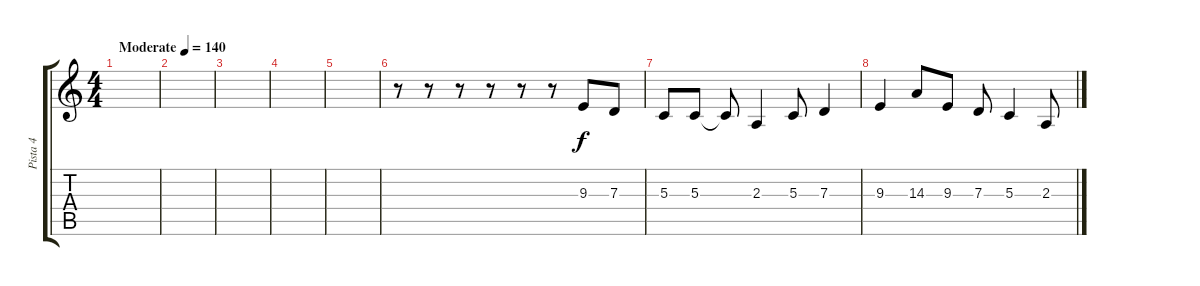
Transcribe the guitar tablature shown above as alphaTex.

\track ("Pista 4" "Pista 4") {instrument oboe}
\staff {score tabs}
\tuning (E4 B3 G3 D3 A2 E2) {hide}
\ts (4 4)
\tempo (140 "Moderate")
\clef g2
\ks c
|
|
|
|
|
r.8 r.8 r.8 r.8 r.8 r.8 9.3.8 7.3.8 |
5.3.8 5.3.8 5.3{t}.8 2.3.4 5.3.8 7.3.4 |
9.3.4 14.3.8 9.3.8 7.3.8 5.3.4 2.3.8
